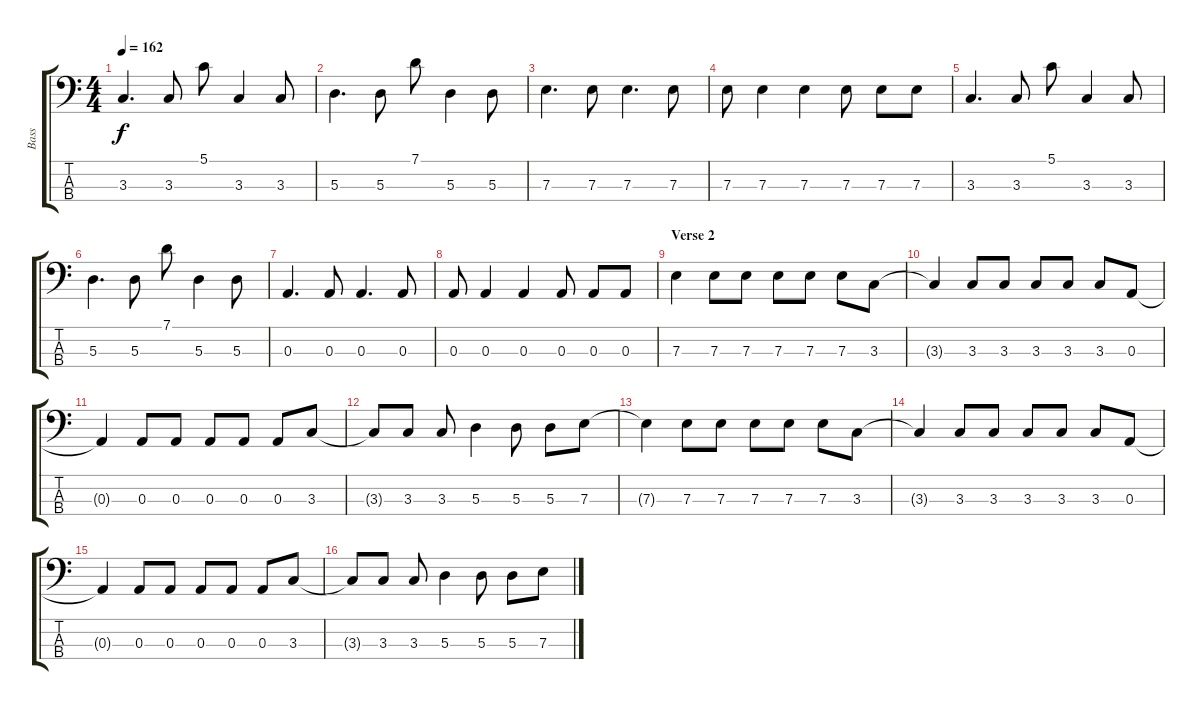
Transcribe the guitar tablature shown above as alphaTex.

\track ("Bass" "Bass") {instrument electricbassfinger}
\staff {score tabs}
\tuning (G2 D2 A1 E1) {hide}
\ts (4 4)
\tempo 162
\clef f4
\ks c
3.3.4{d dy f} 3.3.8 5.1.8 3.3.4 3.3.8 |
5.3.4{d} 5.3.8 7.1.8 5.3.4 5.3.8 |
7.3.4{d} 7.3.8 7.3.4{d} 7.3.8 |
7.3.8 7.3.4 7.3.4 7.3.8 7.3.8 7.3.8 |
3.3.4{d} 3.3.8 5.1.8 3.3.4 3.3.8 |
5.3.4{d} 5.3.8 7.1.8 5.3.4 5.3.8 |
0.3.4{d} 0.3.8 0.3.4{d} 0.3.8 |
0.3.8 0.3.4 0.3.4 0.3.8 0.3.8 0.3.8 |
\section ("" "Verse 2")
7.3.4 7.3.8 7.3.8 7.3.8 7.3.8 7.3.8 3.3.8 |
3.3{t}.4 3.3.8 3.3.8 3.3.8 3.3.8 3.3.8 0.3.8 |
0.3{t}.4 0.3.8 0.3.8 0.3.8 0.3.8 0.3.8 3.3.8 |
3.3{t}.8 3.3.8 3.3.8 5.3.4 5.3.8 5.3.8 7.3.8 |
7.3{t}.4 7.3.8 7.3.8 7.3.8 7.3.8 7.3.8 3.3.8 |
3.3{t}.4 3.3.8 3.3.8 3.3.8 3.3.8 3.3.8 0.3.8 |
0.3{t}.4 0.3.8 0.3.8 0.3.8 0.3.8 0.3.8 3.3.8 |
3.3{t}.8 3.3.8 3.3.8 5.3.4 5.3.8 5.3.8 7.3.8
